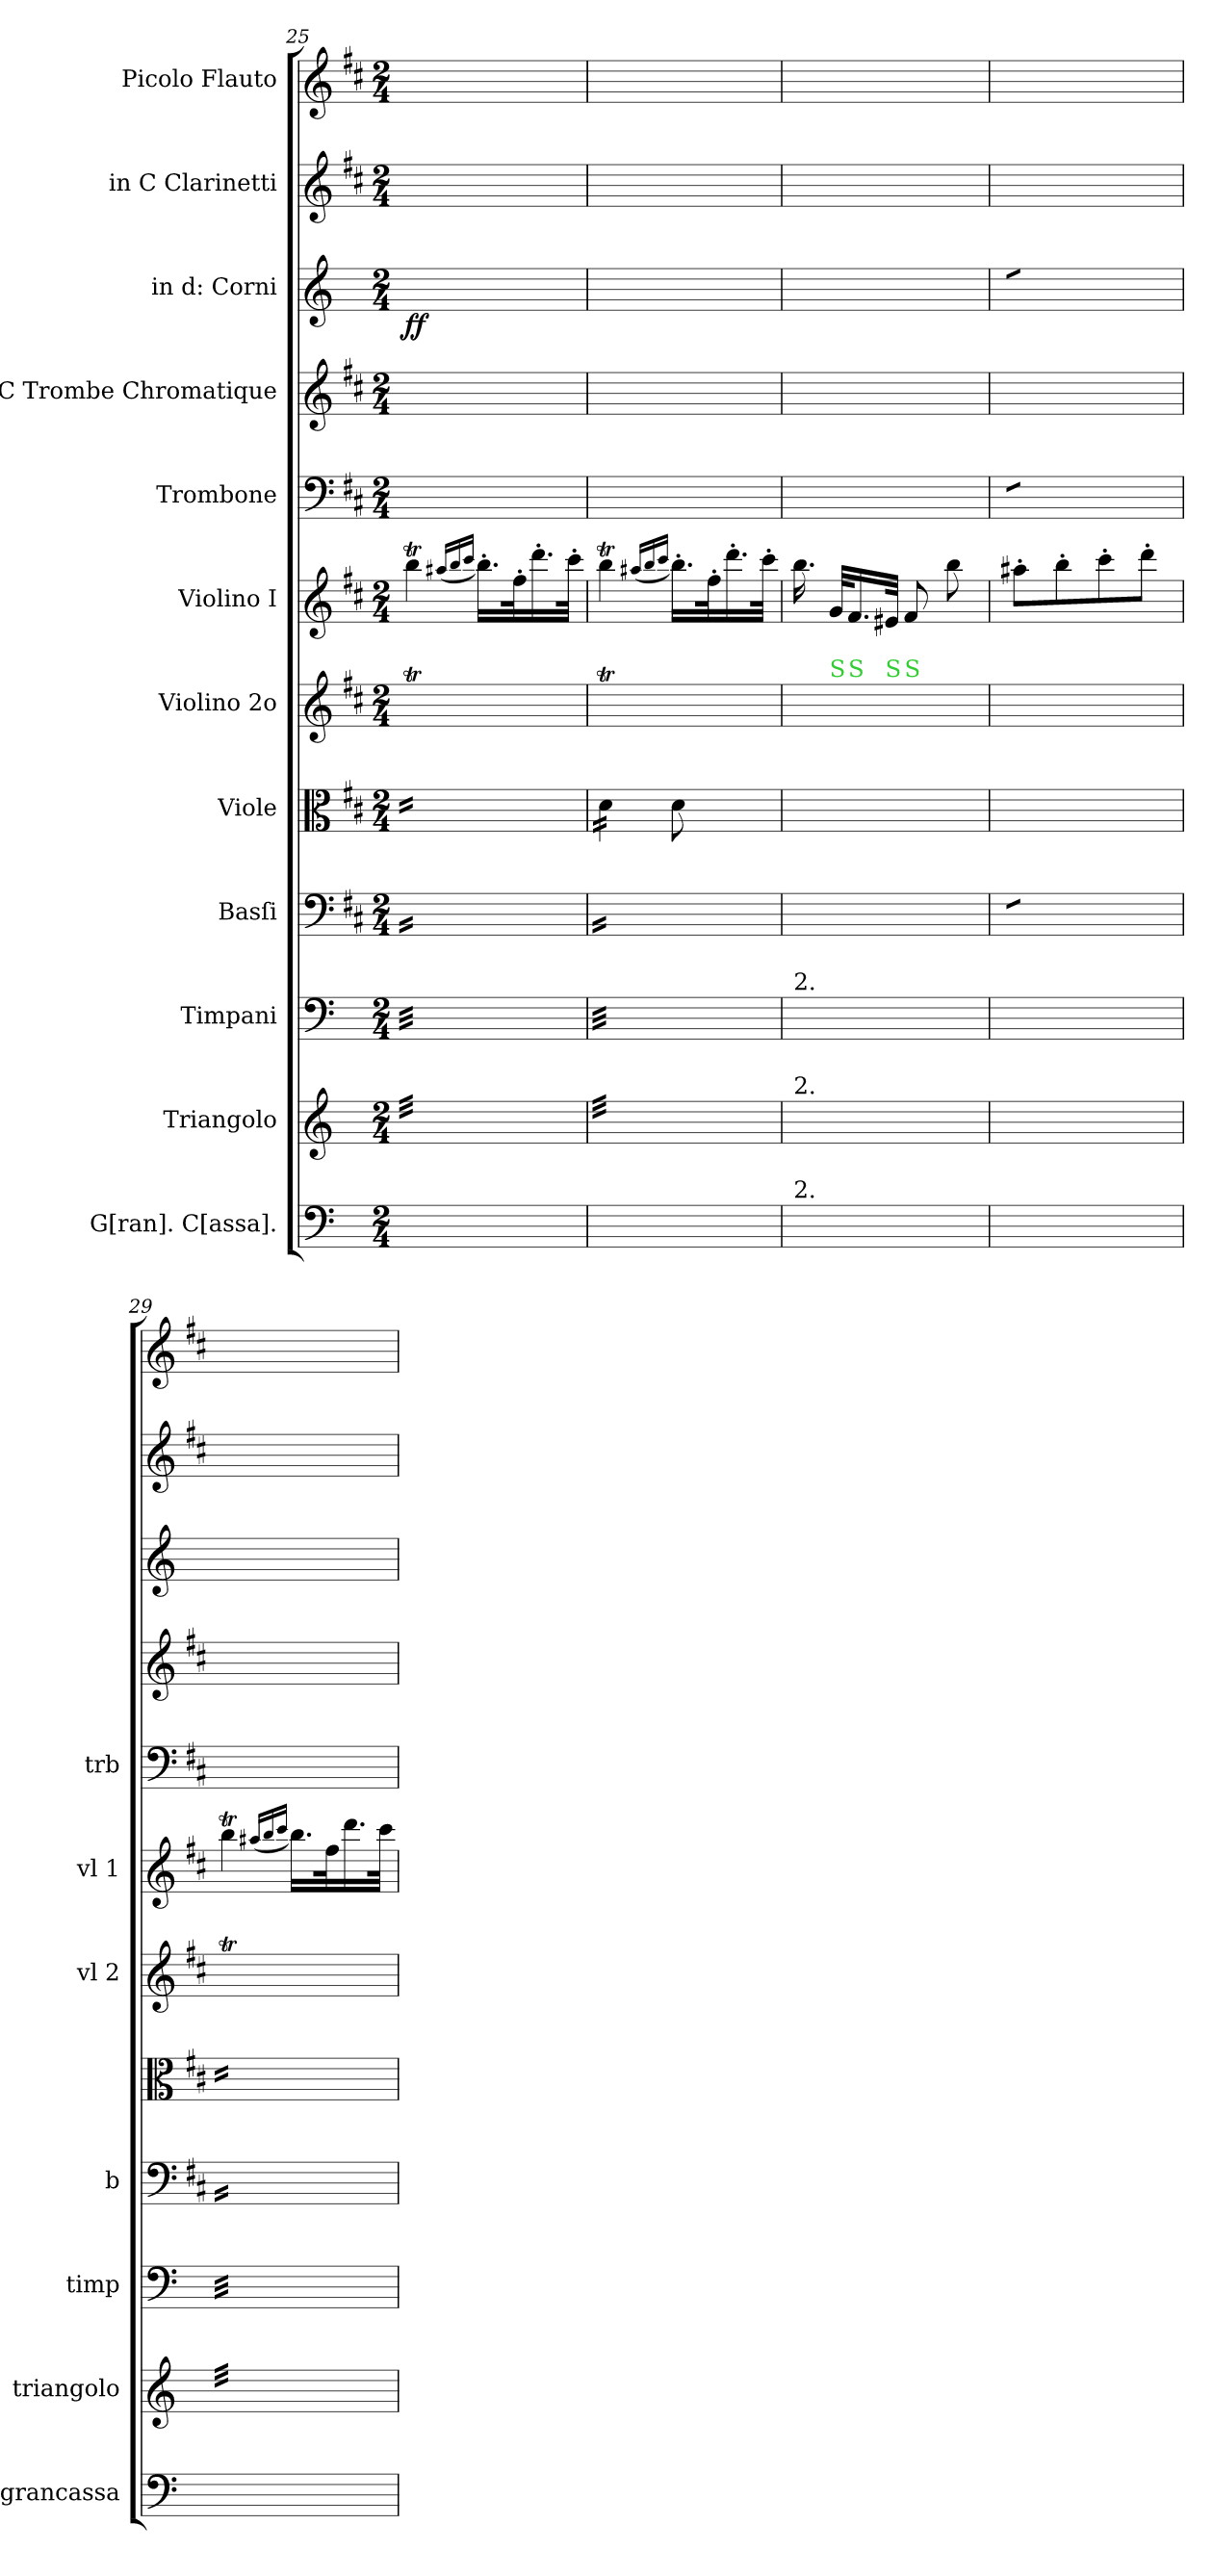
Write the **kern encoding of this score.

**kern	**kern	**kern	**kern	**kern	**kern	**kern	**kern	**kern	**kern	**dynam	**kern	**kern
*part12	*part11	*part10	*part9	*part8	*part7	*part6	*part5	*part4	*part3	*part3	*part2	*part1
*staff12	*staff11	*staff10	*staff9	*staff8	*staff7	*staff6	*staff5	*staff4	*staff3	*staff3	*staff2	*staff1
*I"G[ran]. C[assa].	*I"Triangolo	*I"Timpani	*I"Basſi	*I"Viole	*I"Violino 2o	*I"Violino I	*I"Trombone	*I"in C Trombe Chromatique	*I"in d: Corni	*	*I"in C Clarinetti	*I"Picolo Flauto
*I'grancassa	*I'triangolo	*I'timp	*I'b	*	*I'vl 2	*I'vl 1	*I'trb	*	*	*	*	*
*clefF4	*clefG2	*clefF4	*clefF4	*clefC3	*clefG2	*clefG2	*clefF4	*clefG2	*clefG2	*	*clefG2	*clefG2
*	*	*	*	*	*	*	*	*	*ITrd6c10	*	*	*
*k[]	*k[]	*k[]	*k[f#c#]	*k[f#c#]	*k[f#c#]	*k[f#c#]	*k[f#c#]	*k[f#c#]	*k[f#c#]	*	*k[f#c#]	*k[f#c#]
*M2/4	*M2/4	*M2/4	*M2/4	*M2/4	*M2/4	*M2/4	*M2/4	*M2/4	*M2/4	*	*M2/4	*M2/4
=25	=25	=25	=25	=25	=25	=25	=25	=25	=25	=25	=25	=25
*	*	*	*	*	*	*	*	*^	*^	*	*	*
*	*tremolo	*	*	*	*	*	*	*	*	*	*	*	*	*
*	*	*tremolo	*	*	*	*	*	*	*	*	*	*	*	*
*	*	*	*tremolo	*	*	*	*	*	*	*	*	*	*	*
*	*	*	*	*tremolo	*	*	*	*	*	*	*	*	*	*
4.C/yy	32ee\yyLLL	32D\yyLLL	16BB/yyLL	16dyy\ 16f#yy\LL	4bT\yy	4bbT\	[4B\yy	[4b/yy	[4d\yy	[4f#/yy	[4d\yy	ff	[4b/yy	4bb\yy
.	32ee\yy	32D\yy	.	.	.	.	.	.	.	.	.	.	.	.
.	32ee\yy	32D\yy	16BB/yy	16dyy\ 16f#yy\	.	.	.	.	.	.	.	.	.	.
.	32ee\yy	32D\yy	.	.	.	.	.	.	.	.	.	.	.	.
.	32ee\yy	32D\yy	16BB/yy	16dyy\ 16f#yy\	.	.	.	.	.	.	.	.	.	.
.	32ee\yy	32D\yy	.	.	.	.	.	.	.	.	.	.	.	.
.	32ee\yy	32D\yy	16BB/yyJJ	16dyy\ 16f#yy\JJ	.	.	.	.	.	.	.	.	.	.
*	*	*	*	*Xtremolo	*	*	*	*	*	*	*	*	*	*
*	*	*	*Xtremolo	*	*	*	*	*	*	*	*	*	*	*
.	32ee\yyJJJ	32D\yyJJJ	.	.	.	.	.	.	.	.	.	.	.	.
*	*	*Xtremolo	*	*	*	*	*	*	*	*	*	*	*	*
*	*Xtremolo	*	*	*	*	*	*	*	*	*	*	*	*	*
.	.	.	.	.	(16qqa#X/LLyy	(16qqaa#X/LL	.	.	.	.	.	.	.	(<16qqaa#X\LLyy
.	.	.	.	.	16qqb/yy	16qqbb/	.	.	.	.	.	.	.	16qqbb\yy
.	.	.	.	.	16qqcc#/JJyy	16qqccc#/JJ	.	.	.	.	.	.	.	16qqccc#\JJyy
.	8ee\yy	8D\yy	8BB/yy	8dyy\ 8f#yy\	16.b'\LLyy)	16.bb'\LL)	8B\yy]	16.b/LLyy]	8d\yy]	8f#/yy]	8d\yy]	.	16.b/LLyy]	16.bb\yy)
.	.	.	.	.	32f#'\Kyy	32ff#'\K	.	32f#/Kyy	.	.	.	.	32f#/Kyy	32ff#\yy
8ryy	8ryy	8ryy	8ryy	8ryy	16.dd'\yy	16.ddd'\	8ryy	16.dd/yy	8ryy	8ryy	8ryy	.	16.dd/yy	16.ddd\yy
.	.	.	.	.	32cc#'\JJkyy	32ccc#'\JJk	.	32cc#/JJkyy	.	.	.	.	32cc#/JJkyy	32ccc#\yy
=26	=26	=26	=26	=26	=26	=26	=26	=26	=26	=26	=26	=26	=26	=26
*	*tremolo	*	*	*	*	*	*	*	*	*	*	*	*	*
*	*	*tremolo	*	*	*	*	*	*	*	*	*	*	*	*
*	*	*	*tremolo	*	*	*	*	*	*	*	*	*	*	*
*	*	*	*	*tremolo	*	*	*	*	*	*	*	*	*	*
4.C/yy	32ee\yyLLL	32D\yyLLL	16BB/yyLL	16d\ 16f#yy\LL	4bT\yy	4bbT\	[4B\yy	[4b/yy	[4d\yy	[4f#/yy	[4d\yy	.	[4b/yy	4bb\yy
.	32ee\yy	32D\yy	.	.	.	.	.	.	.	.	.	.	.	.
.	32ee\yy	32D\yy	16BB/yy	16d\ 16f#yy\	.	.	.	.	.	.	.	.	.	.
.	32ee\yy	32D\yy	.	.	.	.	.	.	.	.	.	.	.	.
.	32ee\yy	32D\yy	16BB/yy	16d\ 16f#yy\	.	.	.	.	.	.	.	.	.	.
.	32ee\yy	32D\yy	.	.	.	.	.	.	.	.	.	.	.	.
.	32ee\yy	32D\yy	16BB/yyJJ	16d\ 16f#yy\JJ	.	.	.	.	.	.	.	.	.	.
*	*	*	*	*Xtremolo	*	*	*	*	*	*	*	*	*	*
*	*	*	*Xtremolo	*	*	*	*	*	*	*	*	*	*	*
.	32ee\yyJJJ	32D\yyJJJ	.	.	.	.	.	.	.	.	.	.	.	.
*	*	*Xtremolo	*	*	*	*	*	*	*	*	*	*	*	*
*	*Xtremolo	*	*	*	*	*	*	*	*	*	*	*	*	*
.	.	.	.	.	(16qqa#X/LLyy	(16qqaa#X/LL	.	.	.	.	.	.	.	(<16qqaa#X\yy
.	.	.	.	.	16qqb/yy	16qqbb/	.	.	.	.	.	.	.	16qqbb\yy
.	.	.	.	.	16qqcc#/JJyy	16qqccc#/JJ	.	.	.	.	.	.	.	16qqccc#\yy)
.	8ee\yy	8D\yy	8BB/yy	8d\ 8f#yy\	16.b'\LLyy)	16.bb'\LL)	8B\yy]	16.b/LLyy]	8d\yy]	8f#/yy]	8d\yy]	.	16.b/LLyy]	16.bb\yy
.	.	.	.	.	32f#'\Kyy	32ff#'\K	.	32f#/Kyy	.	.	.	.	32f#/Kyy	32ff#\yy
8ryy	8ryy	8ryy	8ryy	8ryy	16.dd'\yy	16.ddd'\	8ryy	16.dd/yy	8ryy	8ryy	8ryy	.	16.dd/yy	16.ddd\yy
.	.	.	.	.	32cc#'\JJkyy	32ccc#'\JJk	.	32cc#/JJkyy	.	.	.	.	32cc#/JJkyy	32ccc#\yy
*	*	*	*	*	*	*	*	*v	*v	*	*	*	*	*
=27	=27	=27	=27	=27	=27	=27	=27	=27	=27	=27	=27	=27	=27
!	!	!LO:TX:a:t=2.	!	!	!	!	!	!	!	!	!	!	!
!	!LO:TX:a:t=2.	!	!	!	!	!	!	!	!	!	!	!	!
!LO:TX:a:t=2.	!	!	!	!	!	!	!	!	!	!	!	!	!
2ryy	2ryy	2ryy	16.BB/yy	16.dyy\ 16.f#yy\	16.b\yy	16.bb\	16.B\yy	16.dyy/ 16.byy/	16.f#/yy	16.d\yy	.	16.b/yy	16.byy\ 16.bbyy\
!	!	!	!	!	!LO:TX:a:color=limegreen:t=S	!	!	!	!	!	!	!	!
.	.	.	32G\KLLyy	32G/KLLyy	32G/KLLyy	32g/KLL	32ryy	32ryy	32ryy	32ryy	.	32g/KLLyy	32ryy
!	!	!	!	!	!LO:TX:a:color=limegreen:t=S	!	!	!	!	!	!	!	!
.	.	.	16.F#\yy	16.F#/yy	16.F#/yy	16.f#/	8ryy	8ryy	8ryy	8ryy	.	16.f#/yy	8ryy
!	!	!	!	!	!LO:TX:a:color=limegreen:t=S	!	!	!	!	!	!	!	!
.	.	.	32E#X\JJkyy	32E#X/JJkyy	32E#X/JJkyy	32e#X/JJk	.	.	.	.	.	32e#X/JJkyy	.
!	!	!	!	!	!LO:TX:a:color=limegreen:t=S	!	!	!	!	!	!	!	!
.	.	.	8F#\yy	8F#/yy	8F#/yy	8f#/	8ryy	4ryy	8ryy	8ryy	.	8f#/yy	8ryy
.	.	.	8F#\yy	8dyy\ 8f#yy\	8dd\yy	8bb\	8F#\yy	.	8f#/yy	8f#\yy	.	8byy\ 8ddyy\	8byy'\ 8bbyy'\
=28	=28	=28	=28	=28	=28	=28	=28	=28	=28	=28	=28	=28	=28
*	*	*	*tremolo	*	*	*	*	*	*	*	*	*	*
*	*	*	*	*	*	*	*tremolo	*	*	*	*	*	*
*	*	*	*	*	*	*	*	*	*tremolo	*	*	*	*
2ryy	2ryy	2ryy	8F#\yyL	8c#yy\ 8f#yy\L	8cc#'\Lyy	8aa#X'\L	8F#'\yyL	2ryy	8f#/yyL	8f#\yyL	.	8a#Xyy'\ 8cc#yy'\L	8a#Xyy'\ 8aa#Xyy'\L
.	.	.	8F#\yy	8dyy\ 8f#yy\	8dd'\yy	8bb'\	8F#'\yy	.	8f#/yy	8f#\yy	.	8byy'\ 8ddyy'\	8byy'\ 8bbyy'\
.	.	.	8F#\yy	8eyy\ 8f#yy\	8ee'\yy	8ccc#'\	8F#'\yy	.	8f#/yy	8f#\yy	.	8cc#yy'\ 8eeyy'\	8cc#yy'\ 8ccc#yy'\
.	.	.	8F#\yyJ	8dyy\ 8f#yy\J	8ff#'\Jyy	8ddd'\J	8F#'\yyJ	.	8f#/yyJ	8f#\yyJ	.	8ddyy'\ 8ff#yy'\J	8ddyy'\ 8dddyy'\J
*	*	*	*	*	*	*	*	*	*Xtremolo	*	*	*	*
*	*	*	*	*	*	*	*Xtremolo	*	*	*	*	*	*
*	*	*	*	*	*	*	*	*	*v	*v	*	*	*
=29	=29	=29	=29	=29	=29	=29	=29	=29	=29	=29	=29	=29
*	*	*	*	*	*	*	*	*^	*	*	*	*
*	*tremolo	*	*	*	*	*	*	*	*	*	*	*	*
*	*	*tremolo	*	*	*	*	*	*	*	*	*	*	*
*	*	*	*	*tremolo	*	*	*	*	*	*	*	*	*
4.C/yy	32ee\yyLLL	32D\yyLLL	16BB/yyLL	16dyy\ 16f#yy\LL	4bT\yy	4bbT\	[4B\yy	[4b/yy	[4d\yy	[4dyy\ [4f#yy\	.	[4b/yy	4bb\yy
.	32ee\yy	32D\yy	.	.	.	.	.	.	.	.	.	.	.
.	32ee\yy	32D\yy	16BB/yy	16dyy\ 16f#yy\	.	.	.	.	.	.	.	.	.
.	32ee\yy	32D\yy	.	.	.	.	.	.	.	.	.	.	.
.	32ee\yy	32D\yy	16BB/yy	16dyy\ 16f#yy\	.	.	.	.	.	.	.	.	.
.	32ee\yy	32D\yy	.	.	.	.	.	.	.	.	.	.	.
.	32ee\yy	32D\yy	16BB/yyJJ	16dyy\ 16f#yy\JJ	.	.	.	.	.	.	.	.	.
*	*	*	*	*Xtremolo	*	*	*	*	*	*	*	*	*
*	*	*	*Xtremolo	*	*	*	*	*	*	*	*	*	*
.	32ee\yyJJJ	32D\yyJJJ	.	.	.	.	.	.	.	.	.	.	.
*	*	*Xtremolo	*	*	*	*	*	*	*	*	*	*	*
*	*Xtremolo	*	*	*	*	*	*	*	*	*	*	*	*
.	.	.	.	.	(16qqa#X/LLyy	(16qqaa#X/LL	.	.	.	.	.	.	(<16qqaa#X\LLyy
.	.	.	.	.	16qqb/yy	16qqbb/	.	.	.	.	.	.	16qqbb\yy
.	.	.	.	.	16qqcc#/JJyy	16qqccc#/JJ	.	.	.	.	.	.	16qqccc#\JJyy)
.	8ee\yy	8D\yy	8BB/yy	8dyy\ 8f#yy\	16.b\LLyy)	16.bb\LL)	8B\yy]	16.b/LLyy]	8d\yy]	8dyy]\ 8f#yy]\	.	16.b/LLyy]	16.bb\LLyy
.	.	.	.	.	32f#\Kyy	32ff#\K	.	32f#/Kyy	.	.	.	32f#/Kyy	32ff#\Kyy
8ryy	8ryy	8ryy	8ryy	8ryy	16.dd\yy	16.ddd\	8ryy	16.dd/yy	8ryy	8ryy	.	16.dd/yy	16.ddd\yy
.	.	.	.	.	32cc#\JJkyy	32ccc#\JJk	.	32cc#/JJkyy	.	.	.	32cc#/JJkyy	32ccc#\JJkyy
*	*	*	*	*	*	*	*	*v	*v	*	*	*	*
=	=	=	=	=	=	=	=	=	=	=	=	=
*-	*-	*-	*-	*-	*-	*-	*-	*-	*-	*-	*-	*-
